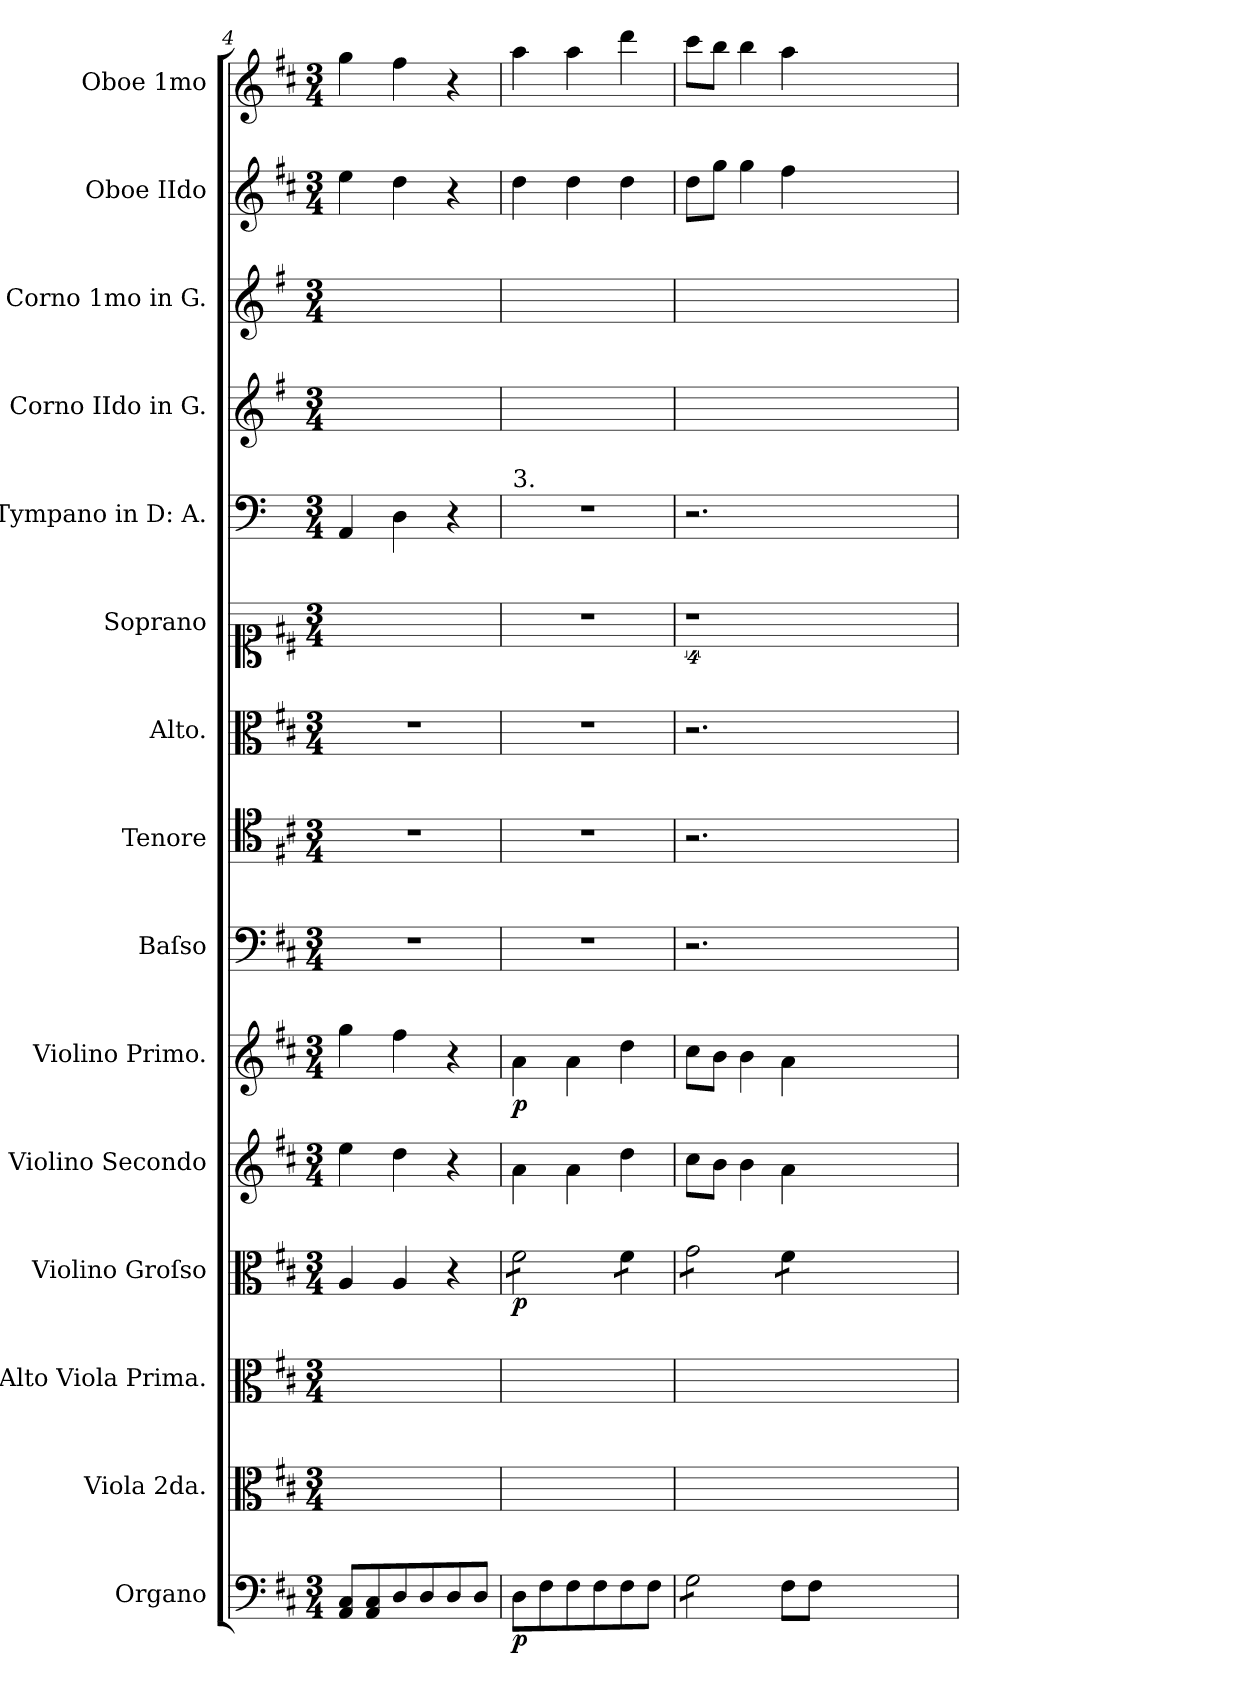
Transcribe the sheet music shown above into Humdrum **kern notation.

**kern	**dynam	**kern	**kern	**kern	**dynam	**kern	**kern	**dynam	**kern	**kern	**kern	**kern	**kern	**kern	**kern	**kern	**kern
*part15	*part15	*part14	*part13	*part12	*part12	*part11	*part10	*part10	*part9	*part8	*part7	*part6	*part5	*part4	*part3	*part2	*part1
*staff15	*staff15	*staff14	*staff13	*staff12	*staff12	*staff11	*staff10	*staff10	*staff9	*staff8	*staff7	*staff6	*staff5	*staff4	*staff3	*staff2	*staff1
*I"Organo	*	*I"Viola 2da.	*I"Alto Viola Prima.	*I"Violino Groſso	*	*I"Violino Secondo	*I"Violino Primo.	*	*I"Baſso	*I"Tenore	*I"Alto.	*I"Soprano	*I"Tympano in D: A.	*I"Corno IIdo in G.	*I"Corno 1mo in G.	*I"Oboe IIdo	*I"Oboe 1mo
*I'org	*	*I'vla 2	*I'a-vla 1	*	*	*I'vl 2	*I'vl 1	*	*I'B	*I'T	*I'A	*I'S	*	*I'cor 2 in G	*I'cor 1 in G	*I'ob 2	*I'ob 1
*clefF4	*	*clefC3	*clefC3	*clefC3	*	*clefG2	*clefG2	*	*clefF4	*clefC4	*clefC3	*clefC1	*clefF4	*clefG2	*clefG2	*clefG2	*clefG2
*	*	*	*	*	*	*	*	*	*	*	*	*	*	*ITrd3c5	*ITrd3c5	*	*
*k[f#c#]	*	*k[f#c#]	*k[f#c#]	*k[f#c#]	*	*k[f#c#]	*k[f#c#]	*	*k[f#c#]	*k[f#c#]	*k[f#c#]	*k[f#c#]	*k[]	*k[f#c#]	*k[f#c#]	*k[f#c#]	*k[f#c#]
*D:	*	*D:	*D:	*D:	*	*D:	*D:	*	*D:	*D:	*D:	*D:	*	*D:	*D:	*D:	*D:
*M3/4	*	*M3/4	*M3/4	*M3/4	*	*M3/4	*M3/4	*	*M3/4	*M3/4	*M3/4	*M3/4	*M3/4	*M3/4	*M3/4	*M3/4	*M3/4
=4	=4	=4	=4	=4	=4	=4	=4	=4	=4	=4	=4	=4	=4	=4	=4	=4	=4
8AA/ 8C#/L	.	2.ryy	2.ryy	4A/	.	4ee\	4gg\	.	2.r	2.r	2.r	2.ryy	4AA/	2.ryy	2.ryy	4ee\	4gg\
8AA/ 8C#/	.	.	.	.	.	.	.	.	.	.	.	.	.	.	.	.	.
8D/	.	.	.	4A/	.	4dd\	4ff#\	.	.	.	.	.	4D\	.	.	4dd\	4ff#\
8D/	.	.	.	.	.	.	.	.	.	.	.	.	.	.	.	.	.
8D/	.	.	.	4r	.	4r	4r	.	.	.	.	.	4r	.	.	4r	4r
8D/J	.	.	.	.	.	.	.	.	.	.	.	.	.	.	.	.	.
=5	=5	=5	=5	=5	=5	=5	=5	=5	=5	=5	=5	=5	=5	=5	=5	=5	=5
!	!	!	!	!	!	!	!	!	!	!	!	!	!LO:TX:a:t=3.	!	!	!	!
!	!	!	!	!	!	!	!	!LO:DY:b	!	!	!	!	!	!	!	!	!
*	*	*	*	*tremolo	*	*	*	*	*	*	*	*	*	*	*	*	*
8D\L	p	2.ryy	2.ryy	8f#\L	p	4a\	4a\	p	2.r	2.r	2.r	2.r	2.r	2.ryy	2.ryy	4dd\	4aa\
8F#\	.	.	.	8f#\	.	.	.	.	.	.	.	.	.	.	.	.	.
8F#\	.	.	.	8f#\	.	4a\	4a\	.	.	.	.	.	.	.	.	4dd\	4aa\
8F#\	.	.	.	8f#\J	.	.	.	.	.	.	.	.	.	.	.	.	.
8F#\	.	.	.	8f#\L	.	4dd\	4dd\	.	.	.	.	.	.	.	.	4dd\	4ddd\
8F#\J	.	.	.	8f#\J	.	.	.	.	.	.	.	.	.	.	.	.	.
=6	=6	=6	=6	=6	=6	=6	=6	=6	=6	=6	=6	=6	=6	=6	=6	=6	=6
*tremolo	*	*	*	*	*	*	*	*	*	*	*	*	*	*	*	*	*
8G\L	.	2.ryy	2.ryy	8g\L	.	8cc#\L	8cc#\L	.	2.r	2.r	2.r	4%9r	2.r	2.ryy	2.ryy	8dd\L	8ccc#\L
8G\	.	.	.	8g\	.	8b\J	8b\J	.	.	.	.	.	.	.	.	8gg\J	8bb\J
8G\	.	.	.	8g\	.	4b\	4b\	.	.	.	.	.	.	.	.	4gg\	4bb\
8G\J	.	.	.	8g\J	.	.	.	.	.	.	.	.	.	.	.	.	.
*Xtremolo	*	*	*	*	*	*	*	*	*	*	*	*	*	*	*	*	*
8F#\L	.	.	.	8f#\L	.	4a\	4a\	.	.	.	.	.	.	.	.	4ff#\	4aa\
8F#\J	.	.	.	8f#\J	.	.	.	.	.	.	.	.	.	.	.	.	.
*	*	*	*	*Xtremolo	*	*	*	*	*	*	*	*	*	*	*	*	*
1.ryy	.	1.ryy	1.ryy	1.ryy	.	1.ryy	1.ryy	.	1.ryy	1.ryy	1.ryy	.	1.ryy	1.ryy	1.ryy	1.ryy	1.ryy
=	=	=	=	=	=	=	=	=	=	=	=	=	=	=	=	=	=
*-	*-	*-	*-	*-	*-	*-	*-	*-	*-	*-	*-	*-	*-	*-	*-	*-	*-
